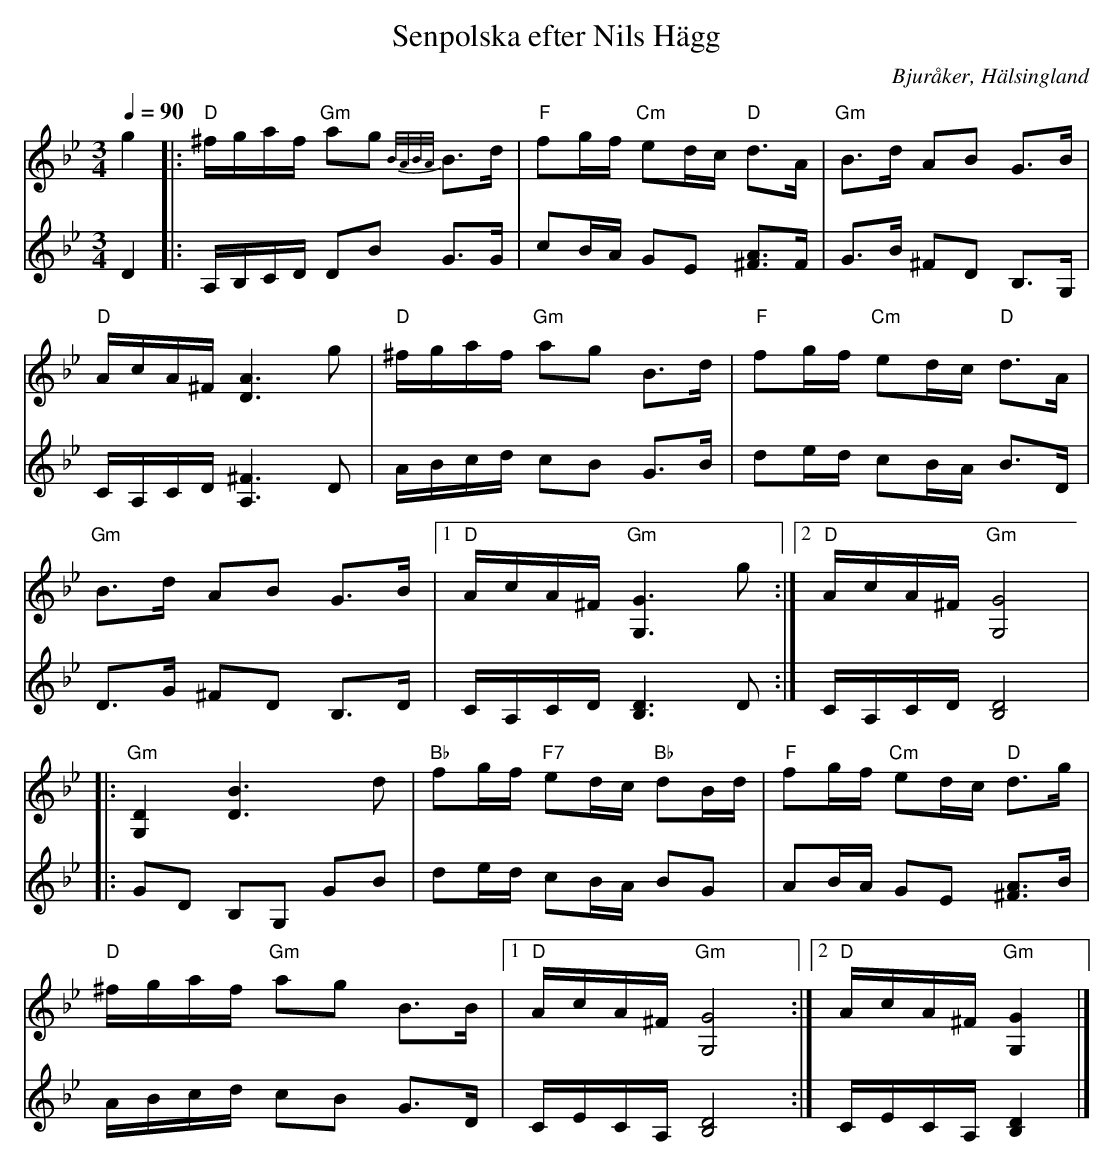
X:1
T: Senpolska efter Nils Hägg
O: Bjuråker, Hälsingland
M: 3/4
L: 1/8
Q: 1/4=90
K: Gm
V:1
g2 |: "D" ^f/g/a/f/ "Gm" ag {B/A/B/A/}B>d | "F" fg/f/ "Cm" ed/c/ "D" d>A | "Gm" B>d AB G>B |
"D" A/c/A/^F/ [A3D3] g | "D" ^f/g/a/f/ "Gm" ag B>d | "F" fg/f/ "Cm" ed/c/ "D" d>A |
"Gm" B>d AB G>B |1 "D" A/c/A/^F/ "Gm" [G,3G3] g :|2 "D" A/c/A/^F/ "Gm" [G,4G4] |
|: "Gm" [G,2D2] [D3B3] d | "Bb" fg/f/ "F7" ed/c/ "Bb" dB/d/ | "F" fg/f/ "Cm" ed/c/ "D" d>g |
"D" ^f/g/a/f/ "Gm" ag B>B |1 "D" A/c/A/^F/ "Gm" [G,4G4] :|2 "D" A/c/A/^F/ "Gm" [G,2G2] |]
V:2
D2 |: A,/B,/C/D/ DB G>G | cB/A/ GE [^FA]>F | G>B ^FD B,>G, |
C/A,/C/D/ [A,3^F3] D | A/B/c/d/ cB G>B | de/d/ cB/A/ B>D |
D>G ^FD B,>D |1 C/A,/C/D/ [B,3D3] D :|2 C/A,/C/D/ [B,4D4] |
|: GD B,G, GB | de/d/ cB/A/ BG | AB/A/ GE [^FA]>B|
A/B/c/d/ cB G>D |1 C/E/C/A,/ [B,4D4] :|2 C/E/C/A,/ [B,2D2] |]
